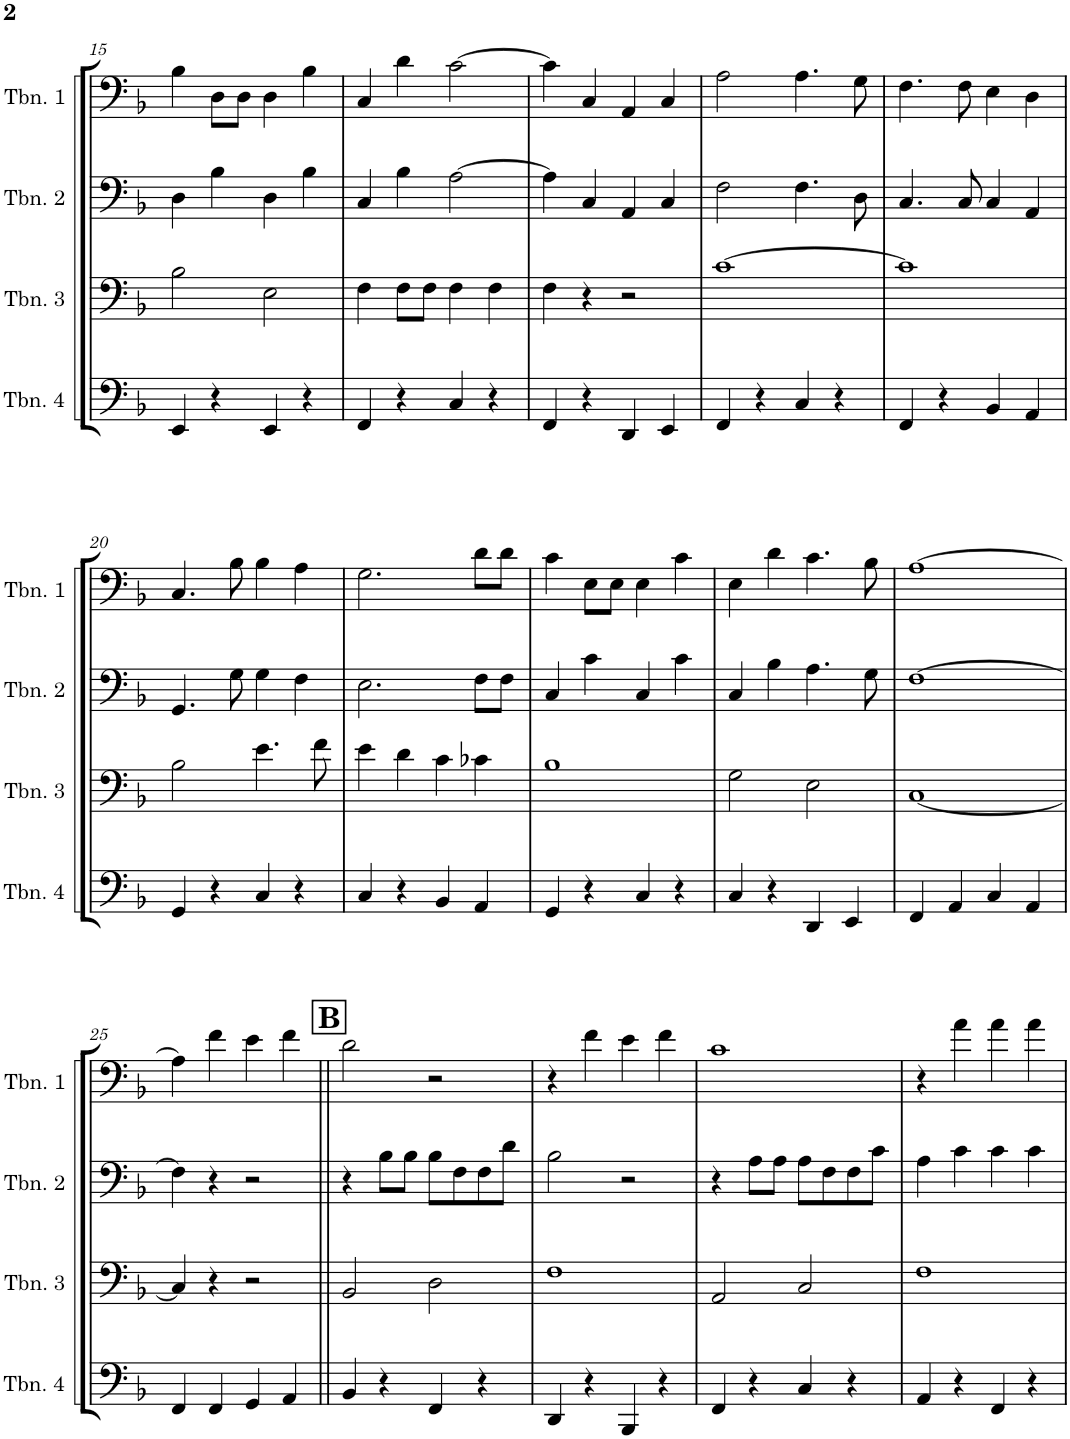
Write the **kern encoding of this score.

**kern	**kern	**kern	**kern
*part4	*part3	*part2	*part1
*staff4	*staff3	*staff2	*staff1
*I"Trombone 4	*I"Trombone 3	*I"Trombone 2	*I"Trombone 1
*I'Tbn. 4	*I'Tbn. 3	*I'Tbn. 2	*I'Tbn. 1
!!LO:PB:g=z
*clefF4	*clefF4	*clefF4	*clefF4
*k[b-]	*k[b-]	*k[b-]	*k[b-]
*M2/2	*M2/2	*M2/2	*M2/2
*met(c|)	*met(c|)	*met(c|)	*met(c|)
=15	=15	=15	=15
4EE/	2B-\	4D\	4B-\
4r	.	4B-\	8D\L
.	.	.	8D\J
4EE/	2E\	4D\	4D\
4r	.	4B-\	4B-\
=16	=16	=16	=16
4FF/	4F\	4C/	4C/
4r	8F\L	4B-\	4d\
.	8F\J	.	.
4C/	4F\	[2A\	[2c\
4r	4F\	.	.
=17	=17	=17	=17
4FF/	4F\	4A\]	4c\]
4r	4r	4C/	4C/
4DD/	2r	4AA/	4AA/
4EE/	.	4C/	4C/
=18	=18	=18	=18
4FF/	[1c	2F\	2A\
4r	.	.	.
4C/	.	4.F\	4.A\
4r	.	.	.
.	.	8D\	8G\
=19	=19	=19	=19
4FF/	1c]	4.C/	4.F\
4r	.	.	.
.	.	8C/	8F\
4BB-/	.	4C/	4E\
4AA/	.	4AA/	4D\
!!LO:LB:g=z
=20	=20	=20	=20
4GG/	2B-\	4.GG/	4.C/
4r	.	.	.
.	.	8G\	8B-\
4C/	4.e\	4G\	4B-\
4r	.	4F\	4A\
.	8f\	.	.
=21	=21	=21	=21
4C/	4e\	2.E\	2.G\
4r	4d\	.	.
4BB-/	4c\	.	.
4AA/	4c-X\	8F\L	8d\L
.	.	8F\J	8d\J
=22	=22	=22	=22
4GG/	1B-	4C/	4c\
4r	.	4c\	8E\L
.	.	.	8E\J
4C/	.	4C/	4E\
4r	.	4c\	4c\
=23	=23	=23	=23
4C/	2G\	4C/	4E\
4r	.	4B-\	4d\
4DD/	2E\	4.A\	4.c\
4EE/	.	.	.
.	.	8G\	8B-\
=24	=24	=24	=24
4FF/	[1C	[1F	[1A
4AA/	.	.	.
4C/	.	.	.
4AA/	.	.	.
!!LO:LB:g=z
=25	=25	=25	=25
4FF/	4C/]	4F\]	4A\]
4FF/	4r	4r	4f\
4GG/	2r	2r	4e\
4AA/	.	.	4f\
!!LO:REH:place=s1:a:B:cj:fs=14:t=B
=26||	=26||	=26||	=26||
4BB-/	2BB-/	4r	2d\
4r	.	8B-\L	.
.	.	8B-\J	.
4FF/	2D\	8B-\L	2r
.	.	8F\	.
4r	.	8F\	.
.	.	8d\J	.
=27	=27	=27	=27
4DD/	1F	2B-\	4r
4r	.	.	4f\
4BBB-/	.	2r	4e\
4r	.	.	4f\
=28	=28	=28	=28
4FF/	2AA/	4r	1c
4r	.	8A\L	.
.	.	8A\J	.
4C/	2C/	8A\L	.
.	.	8F\	.
4r	.	8F\	.
.	.	8c\J	.
=29	=29	=29	=29
4AA/	1F	4A\	4r
4r	.	4c\	4a\
4FF/	.	4c\	4a\
4r	.	4c\	4a\
=	=	=	=
*-	*-	*-	*-
